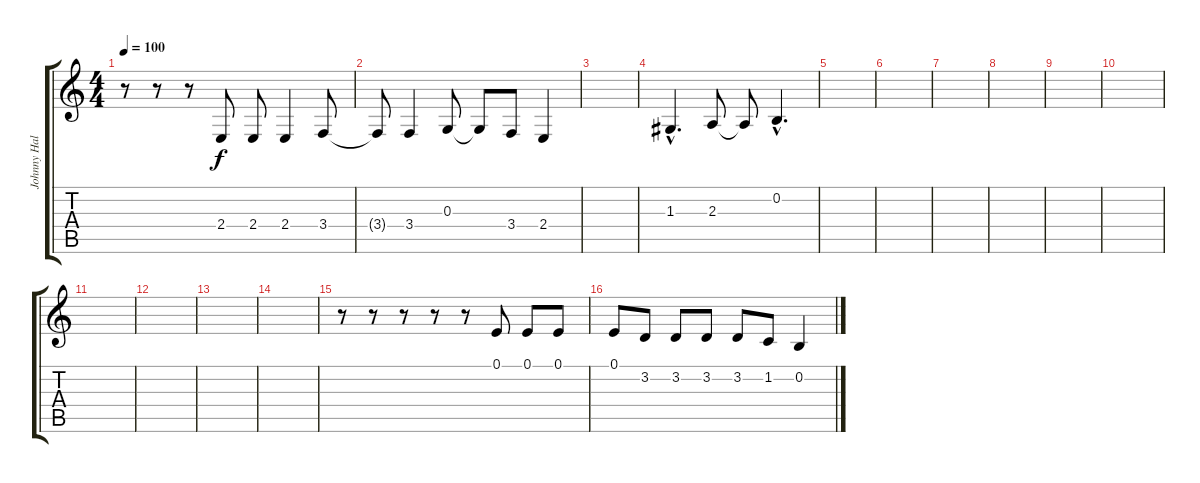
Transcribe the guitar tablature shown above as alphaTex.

\track ("Johnny Hallyday (voix)" "Johnny Hal") {instrument lead8bassandlead}
\staff {score tabs}
\tuning (E4 B3 G3 D3 A2 E2) {hide}
\ts (4 4)
\tempo 100
\clef g2
\ks c
r.8{dy f} r.8 r.8 2.4.8 2.4.8 2.4.4 3.4.8 |
3.4{t}.8 3.4.4 0.3.8 0.3{t}.8 3.4.8 2.4.4 |
|
1.3{hac}.4{d} 2.3.8 2.3{t}.8 0.2{hac}.4{d} |
|
|
|
|
|
|
|
|
|
|
r.8 r.8 r.8 r.8 r.8 0.1.8 0.1.8 0.1.8 |
0.1.8 3.2.8 3.2.8 3.2.8 3.2.8 1.2.8 0.2.4
